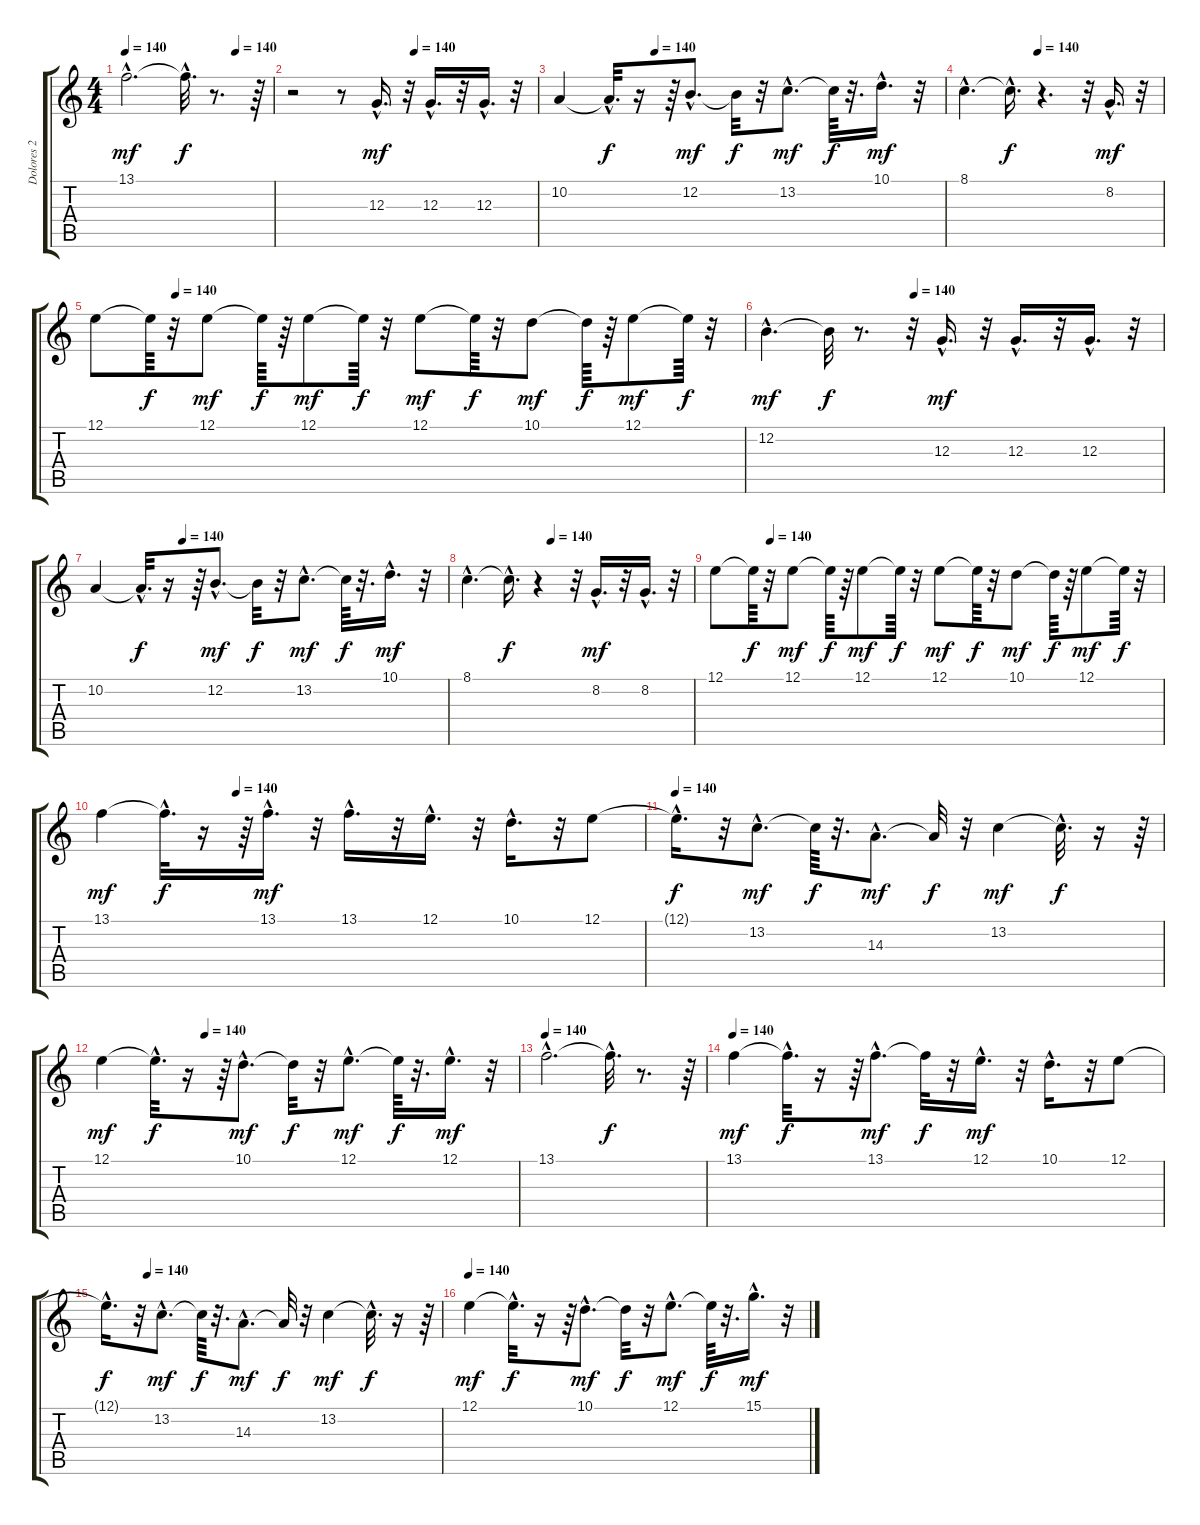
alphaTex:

\track ("Dolores 2" "Dolores 2") {instrument pad3polysynth}
\staff {score tabs}
\tuning (E4 B3 G3 D3 A2 E2) {hide}
\ts (4 4)
\tempo 140
\tempo (140 0.75)
\clef g2
\ks c
13.1{hac}.2{d dy mf} 13.1{hac t}.32{d dy f} r.8{d} r.64 |
\tempo (140 0.5)
r.2 r.8 12.3{hac}.16{d dy mf} r.32 12.3{hac}.16{d} r.32 12.3{hac}.16{d} r.32 |
\tempo (140 0.25)
10.2.4 10.2{hac t}.32{d dy f} r.16 r.64 12.2{hac}.8{d dy mf} 12.2{t}.32{dy f} r.32 13.2{hac}.8{d dy mf} 13.2{t}.64{dy f} r.32{d} 10.1{hac}.16{d dy mf} r.32 |
\tempo (140 0.375)
8.1{hac}.4{d} 8.1{hac t}.16{d dy f} r.4{d} r.32 8.2{hac}.16{d dy mf} r.32 |
\tempo (140 0.125)
12.1.8 12.1{t}.64{dy f} r.32 12.1.8{dy mf} 12.1{t}.64{dy f} r.64 12.1.8{dy mf} 12.1{t}.64{dy f} r.32 12.1.8{dy mf} 12.1{t}.64{dy f} r.32 10.1.8{dy mf} 10.1{t}.64{dy f} r.64 12.1.8{dy mf} 12.1{t}.64{dy f} r.32 |
\tempo (140 0.375)
12.2{hac}.4{d dy mf} 12.2{t}.32{dy f} r.8{d} r.32 12.3{hac}.16{d dy mf} r.32 12.3{hac}.16{d} r.32 12.3{hac}.16{d} r.32 |
\tempo (140 0.25)
10.2.4 10.2{hac t}.32{d dy f} r.16 r.64 12.2{hac}.8{d dy mf} 12.2{t}.32{dy f} r.32 13.2{hac}.8{d dy mf} 13.2{t}.64{dy f} r.32{d} 10.1{hac}.16{d dy mf} r.32 |
\tempo (140 0.375)
8.1{hac}.4{d} 8.1{hac t}.16{d dy f} r.4 r.32 8.2{hac}.16{d dy mf} r.32 8.2{hac}.16{d} r.32 |
\tempo (140 0.125)
12.1.8 12.1{t}.64{dy f} r.32 12.1.8{dy mf} 12.1{t}.64{dy f} r.64 12.1.8{dy mf} 12.1{t}.64{dy f} r.32 12.1.8{dy mf} 12.1{t}.64{dy f} r.32 10.1.8{dy mf} 10.1{t}.64{dy f} r.64 12.1.8{dy mf} 12.1{t}.64{dy f} r.32 |
\tempo (140 0.25)
13.1.4{dy mf} 13.1{hac t}.32{d dy f} r.16 r.64 13.1{hac}.16{d dy mf} r.32 13.1{hac}.16{d} r.32 12.1{hac}.16{d} r.32 10.1{hac}.16{d} r.32 12.1.8 |
\tempo 140
12.1{hac t}.16{d dy f} r.32 13.2{hac}.8{d dy mf} 13.2{t}.64{dy f} r.32{d} 14.3{hac}.8{d dy mf} 14.3{t}.32{dy f} r.32 13.2.4{dy mf} 13.2{hac t}.32{d dy f} r.16 r.64 |
\tempo (140 0.25)
12.1.4{dy mf} 12.1{hac t}.32{d dy f} r.16 r.64 10.1{hac}.8{d dy mf} 10.1{t}.32{dy f} r.32 12.1{hac}.8{d dy mf} 12.1{t}.64{dy f} r.32{d} 12.1{hac}.16{d dy mf} r.32 |
\tempo 140
13.1{hac}.2{d} 13.1{hac t}.32{d dy f} r.8{d} r.64 |
\tempo 140
13.1.4{dy mf} 13.1{hac t}.32{d dy f} r.16 r.64 13.1{hac}.8{d dy mf} 13.1{t}.32{dy f} r.32 12.1{hac}.16{d dy mf} r.32 10.1{hac}.16{d} r.32 12.1.8 |
\tempo (140 0.125)
12.1{hac t}.16{d dy f} r.32 13.2{hac}.8{d dy mf} 13.2{t}.64{dy f} r.32{d} 14.3{hac}.8{d dy mf} 14.3{t}.32{dy f} r.32 13.2.4{dy mf} 13.2{hac t}.32{d dy f} r.16 r.64 |
\tempo 140
12.1.4{dy mf} 12.1{hac t}.32{d dy f} r.16 r.64 10.1{hac}.8{d dy mf} 10.1{t}.32{dy f} r.32 12.1{hac}.8{d dy mf} 12.1{t}.64{dy f} r.32{d} 15.1{hac}.16{d dy mf} r.32
